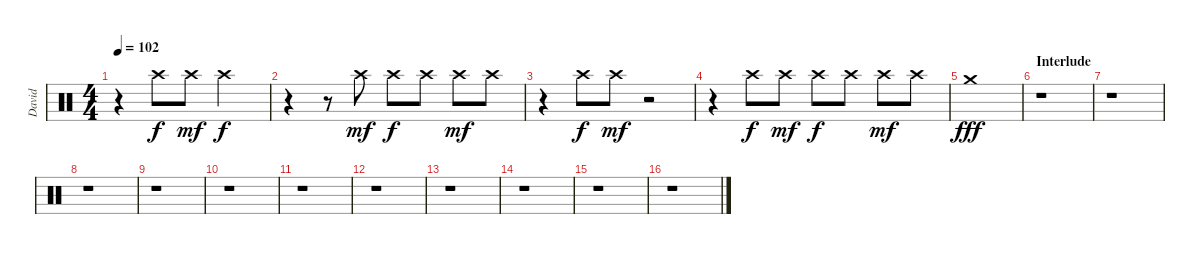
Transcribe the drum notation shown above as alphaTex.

\track ("David" "David") {instrument percussion}
\staff {score}
\articulation defaults
\ts (4 4)
\tempo 102
\clef neutral
\ks c
r.4{dy mf} "Crash high (hit)".8{dy f} "Crash high (hit)".8{dy mf} "Crash high (hit)".2{dy f} |
r.4 r.8 "Crash high (hit)".8{dy mf} "Crash high (hit)".8{dy f} "Crash high (hit)".8 "Crash high (hit)".8{dy mf} "Crash high (hit)".8 |
r.4 "Crash high (hit)".8{dy f} "Crash high (hit)".8{dy mf} r.2 |
r.4 "Crash high (hit)".8{dy f} "Crash high (hit)".8{dy mf} "Crash high (hit)".8{dy f} "Crash high (hit)".8 "Crash high (hit)".8{dy mf} "Crash high (hit)".8 |
"Crash medium (hit)".1{dy fff} |
\section ("" "Interlude")
r.1 |
r.1 |
r.1 |
r.1 |
r.1 |
r.1 |
r.1 |
r.1 |
r.1 |
r.1 |
r.1
